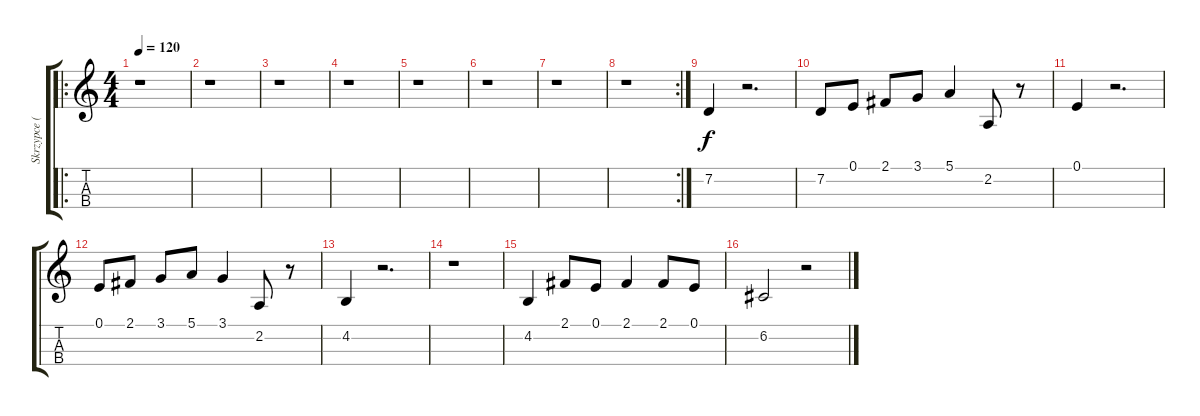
\track ("Skrzypce (Wojciech Czemplik)" "Skrzypce (") {instrument violin}
\staff {score tabs}
\tuning (E4 G3 D3 A2) {hide}
\ro
\ts (4 4)
\tempo 120
\clef g2
\ks c
r.1{dy f} |
r.1 |
r.1 |
r.1 |
r.1 |
r.1 |
r.1 |
\rc 2
r.1 |
7.2.4 r.2{d} |
7.2.8 0.1.8 2.1.8 3.1.8 5.1.4 2.2.8 r.8 |
0.1.4 r.2{d} |
0.1.8 2.1.8 3.1.8 5.1.8 3.1.4 2.2.8 r.8 |
4.2.4 r.2{d} |
r.1 |
4.2.4 2.1.8 0.1.8 2.1.4 2.1.8 0.1.8 |
6.2.2 r.2
